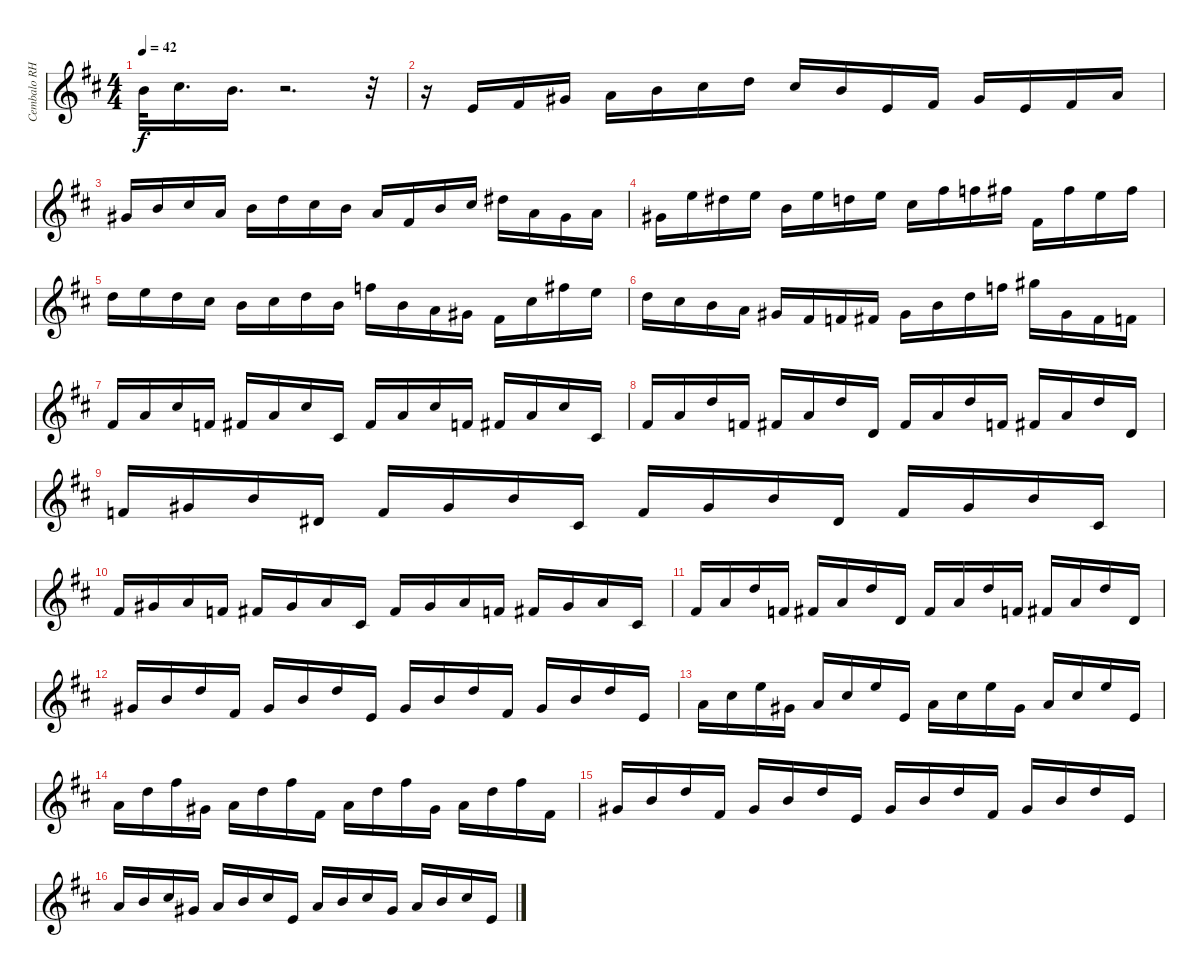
\track ("Cembalo RH" "Cembalo RH") {mute instrument acousticgrandpiano}
\staff {score}
\tuning (E4 B3 G3 D3 A2 E2) {hide}
\ts (4 4)
\tempo 42
\clef g2
\ks d
12.2.32{dy f} 9.1.16{d} 7.1.16{d} r.2{d} r.32 |
r.16 9.3.16 7.2.16 9.2.16 10.2.16 7.1.16 9.1.16 10.1.16 9.1.16 7.1.16 9.3.16 7.2.16 9.2.16 9.3.16 7.2.16 5.1.16 |
4.1.16 7.1.16 9.1.16 10.2.16 7.1.16 10.1.16 9.1.16 7.1.16 5.1.16 7.2.16 7.1.16 9.1.16 11.1.16 10.2.16 9.2.16 10.2.16 |
9.2.16 12.1.16 11.1.16 12.1.16 12.2.16 12.1.16 10.1.16 12.1.16 9.1.16 14.1.16 13.1.16 14.1.16 11.3.16 14.1.16 12.1.16 14.1.16 |
15.2.16 12.1.16 10.1.16 9.1.16 7.1.16 9.1.16 10.1.16 7.1.16 13.1.16 12.2.16 10.2.16 9.2.16 7.2.16 9.1.16 14.1.16 12.1.16 |
10.1.16 9.1.16 7.1.16 5.1.16 4.1.16 2.1.16 1.1.16 2.1.16 4.1.16 7.1.16 10.1.16 13.1.16 16.1.16 13.3.16 11.3.16 10.3.16 |
11.3.16 10.2.16 9.1.16 10.3.16 11.3.16 10.2.16 9.1.16 11.4.16 11.3.16 10.2.16 9.1.16 10.3.16 11.3.16 10.2.16 9.1.16 11.4.16 |
11.3.16 10.2.16 10.1.16 10.3.16 11.3.16 10.2.16 10.1.16 7.3.16 7.2.16 5.1.16 10.1.16 10.3.16 11.3.16 10.2.16 10.1.16 7.3.16 |
6.2.16 4.1.16 7.1.16 4.2.16 6.2.16 4.1.16 7.1.16 6.3.16 6.2.16 4.1.16 7.1.16 4.2.16 6.2.16 4.1.16 7.1.16 6.3.16 |
7.2.16 4.1.16 5.1.16 6.2.16 7.2.16 4.1.16 5.1.16 6.3.16 7.2.16 4.1.16 5.1.16 6.2.16 7.2.16 4.1.16 5.1.16 6.3.16 |
7.2.16 5.1.16 10.1.16 10.3.16 11.3.16 10.2.16 10.1.16 7.3.16 7.2.16 5.1.16 10.1.16 10.3.16 11.3.16 10.2.16 10.1.16 7.3.16 |
9.2.16 7.1.16 10.1.16 7.2.16 9.2.16 7.1.16 10.1.16 9.3.16 9.2.16 7.1.16 10.1.16 7.2.16 9.2.16 7.1.16 10.1.16 9.3.16 |
10.2.16 9.1.16 12.1.16 9.2.16 10.2.16 9.1.16 12.1.16 9.3.16 10.2.16 9.1.16 12.1.16 9.2.16 10.2.16 9.1.16 12.1.16 9.3.16 |
10.2.16 10.1.16 14.1.16 13.3.16 14.3.16 15.2.16 14.1.16 16.4.16 14.3.16 15.2.16 14.1.16 13.3.16 14.3.16 15.2.16 14.1.16 16.4.16 |
13.3.16 12.2.16 10.1.16 11.3.16 9.2.16 7.1.16 10.1.16 9.3.16 9.2.16 7.1.16 10.1.16 7.2.16 9.2.16 7.1.16 10.1.16 9.3.16 |
10.2.16 7.1.16 9.1.16 9.2.16 10.2.16 7.1.16 9.1.16 9.3.16 10.2.16 7.1.16 9.1.16 9.2.16 10.2.16 7.1.16 9.1.16 9.3.16
